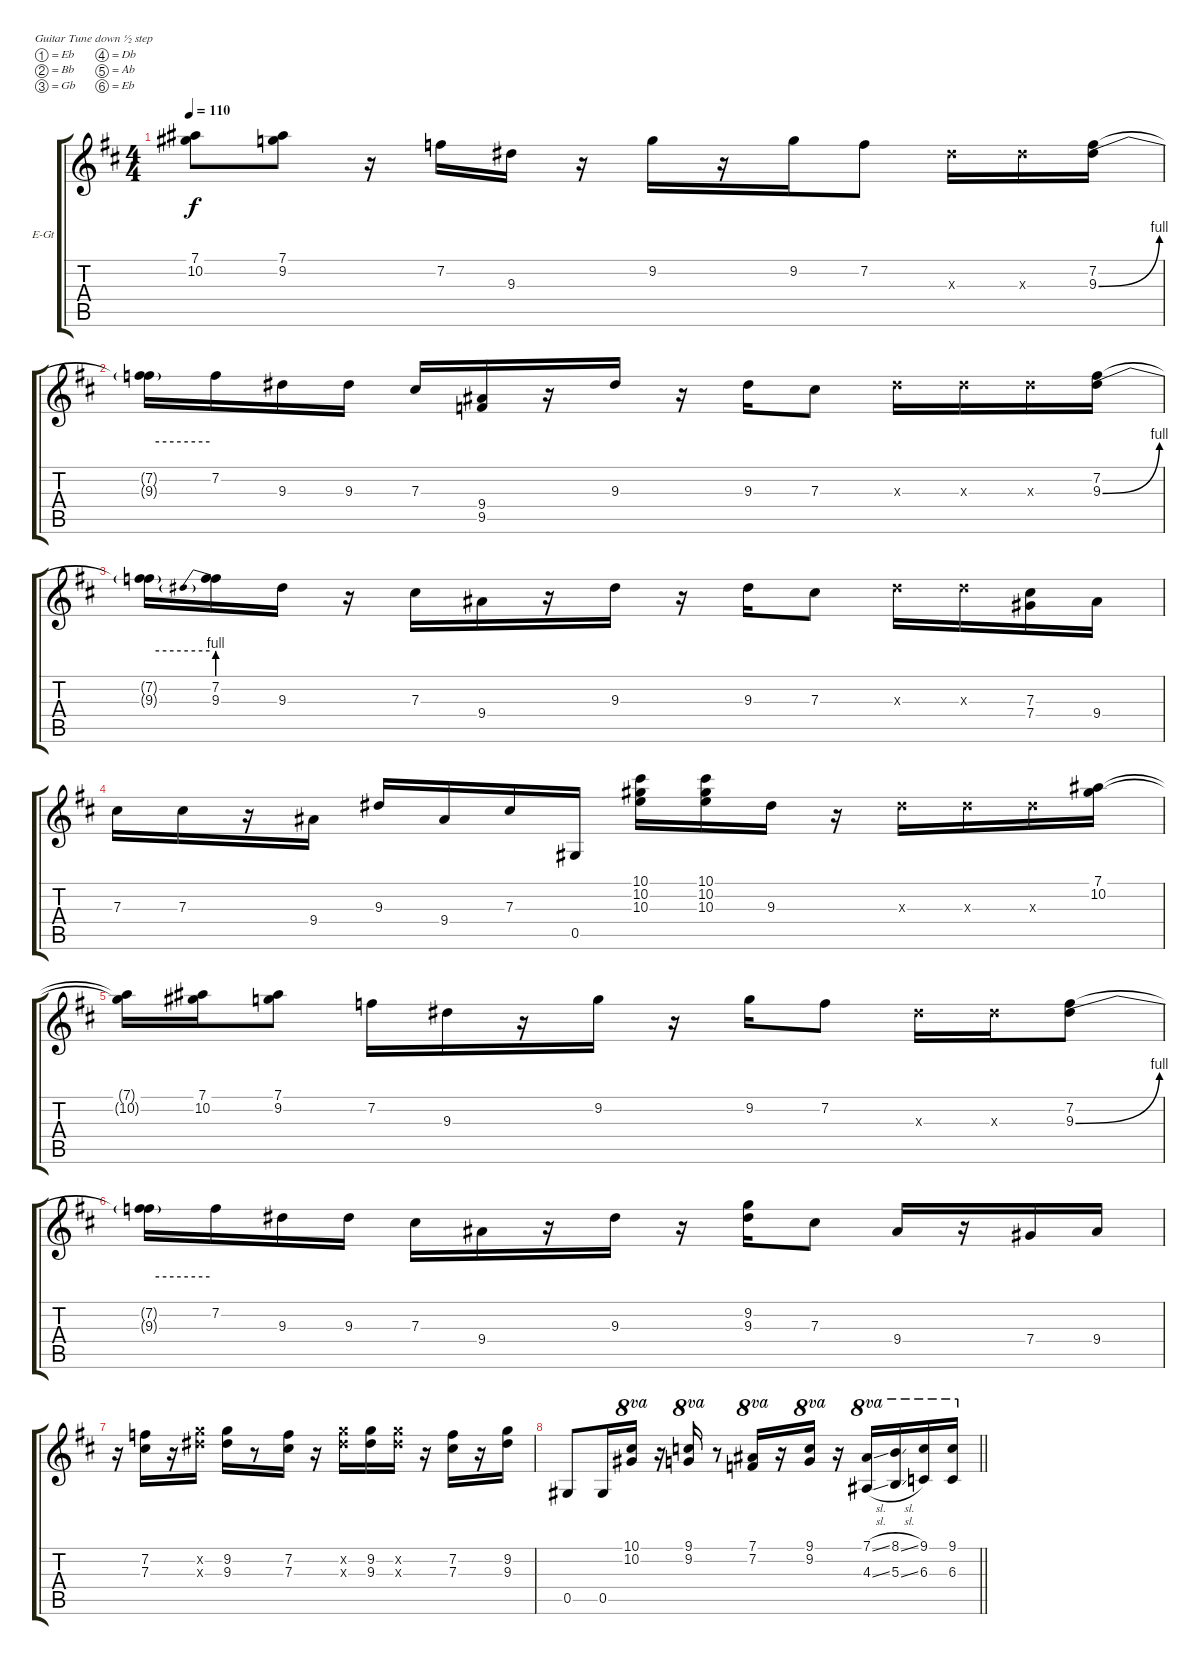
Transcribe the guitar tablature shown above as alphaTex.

\bracketExtendMode groupsimilarinstruments
\firstSystemTrackNameOrientation horizontal
\otherSystemsTrackNameOrientation horizontal
\track ("Untitled" "E-Gt") {instrument overdrivenguitar}
\staff {score tabs}
\tuning (Eb4 Bb3 Gb3 Db3 Ab2 Eb2)
\ts (4 4)
\section ("" " ")
\tempo 110
\clef g2
\ks d
(7.1 10.2).8{dy f} (7.1 9.2).8 r.16 7.2.16 9.3.16 r.16 9.2.16 r.16 9.2.16 7.2.8 9.3{x}.16 9.3{x}.16 (7.2 9.3{be (bend 0 0 60 4)}).16 |
(7.2{t} 9.3{be (hold 0 4 60 4) t}).16 7.2.16 9.3.16 9.3.16 7.3.16 (9.4 9.5).16 r.16 9.3.16 r.16 9.3.16 7.3.8 9.3{x}.16 9.3{x}.16 9.3{x}.16 (7.2 9.3{be (bend 0 0 60 4)}).16 |
(7.2{t} 9.3{be (hold 0 4 60 4) t}).16 (7.2 9.3{be (prebend 0 4 60 4)}).16 9.3.16 r.16 7.3.16 9.4.16 r.16 9.3.16 r.16 9.3.16 7.3.8 9.3{x}.16 9.3{x}.16 (7.3 7.4).16 9.4.16 |
7.3.16 7.3.16 r.16 9.4.16 9.3.16 9.4.16 7.3.16 0.5.16 (10.1 10.2 10.3).16 (10.1 10.2 10.3).16 9.3.16 r.16 9.3{x}.16 9.3{x}.16 9.3{x}.16 (7.1 10.2).16 |
(7.1{t} 10.2{t}).16 (7.1 10.2).16 (7.1 9.2).8 7.2.16 9.3.16 r.16 9.2.16 r.16 9.2.16 7.2.8 9.3{x}.16 9.3{x}.16 (7.2 9.3{be (bend 0 0 60 4)}).8 |
(7.2{t} 9.3{be (hold 0 4 60 4) t}).16 7.2.16 9.3.16 9.3.16 7.3.16 9.4.16 r.16 9.3.16 r.16 (9.2 9.3).16 7.3.8 9.4.16 r.16 7.4.16 9.4.16 |
r.16 (7.2 7.3).16 r.16 (9.2{x} 9.3{x}).16 (9.2 9.3).16 r.8 (7.2 7.3).16 r.16 (9.2{x} 9.3{x}).16 (9.2 9.3).16 (9.2{x} 9.3{x}).16 r.16 (7.2 7.3).16 r.16 (9.2 9.3).16 |
\barLineRight lightlight
0.5.8 0.5.16 (10.1 10.2).16{ot 8va} r.16 (9.1 9.2).16{ot 8va} r.8 (7.1 7.2).16{ot 8va} r.16 (9.1 9.2).16{ot 8va} r.16 (7.1{sl} 4.3{sl}).16{ot 8va} (8.1{sl} 5.3{sl}).16{ot 8va} (9.1 6.3).16{ot 8va} (9.1 6.3).16{ot 8va}
